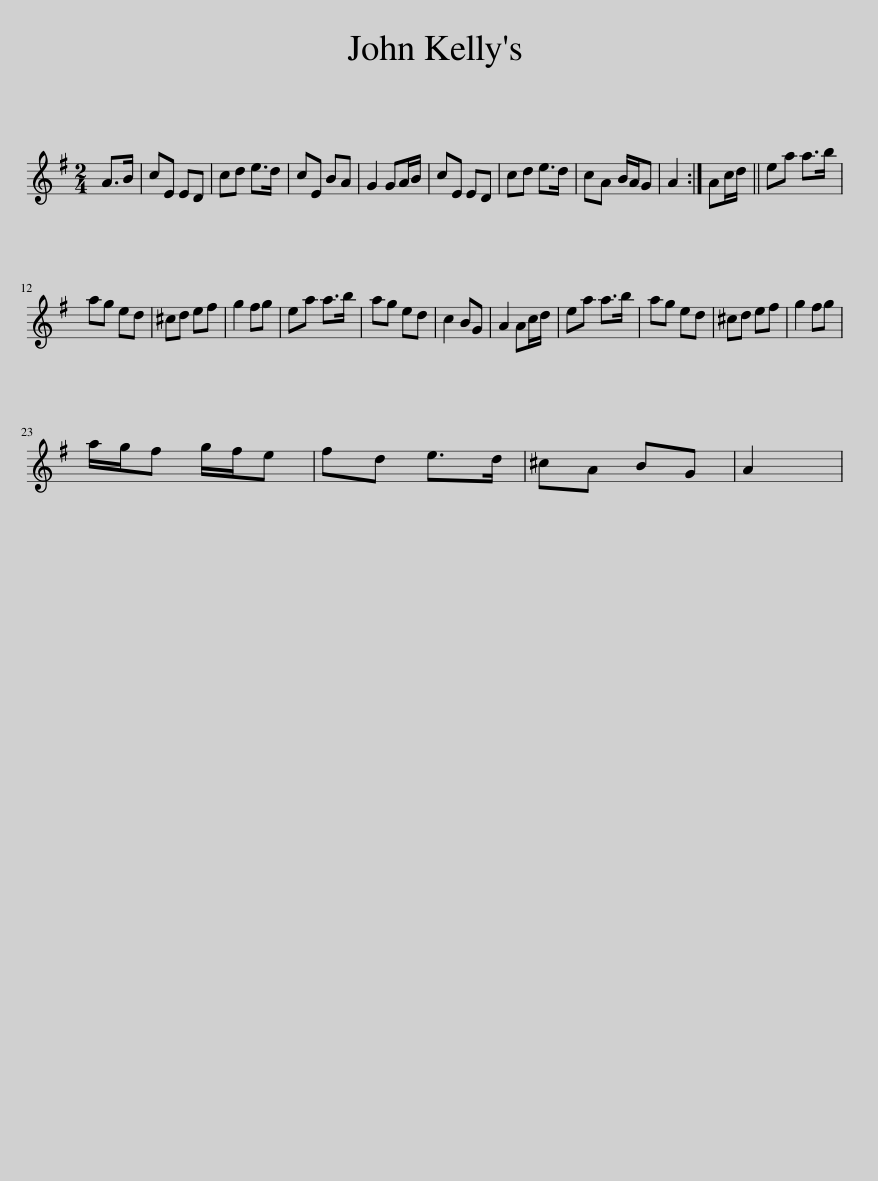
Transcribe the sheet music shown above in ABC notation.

X:1
L:1/8
M:2/4
I:linebreak $
K:G
V:1 treble
V:1
 A>B | cE ED | cd e>d | cE BA | G2 GA/B/ | %5
 cE ED | cd e>d | cA B/A/G | A2 :| Ac/d/ || %10
 ea a>b |$ ag ed | ^cd ef | g2 fg | ea a>b | %15
 ag ed | c2 BG | A2 Ac/d/ | ea a>b | ag ed | %20
 ^cd ef | g2 fg |$ a/g/f g/f/e | fd e>d | ^cA BG | %25
 A2 | %26
